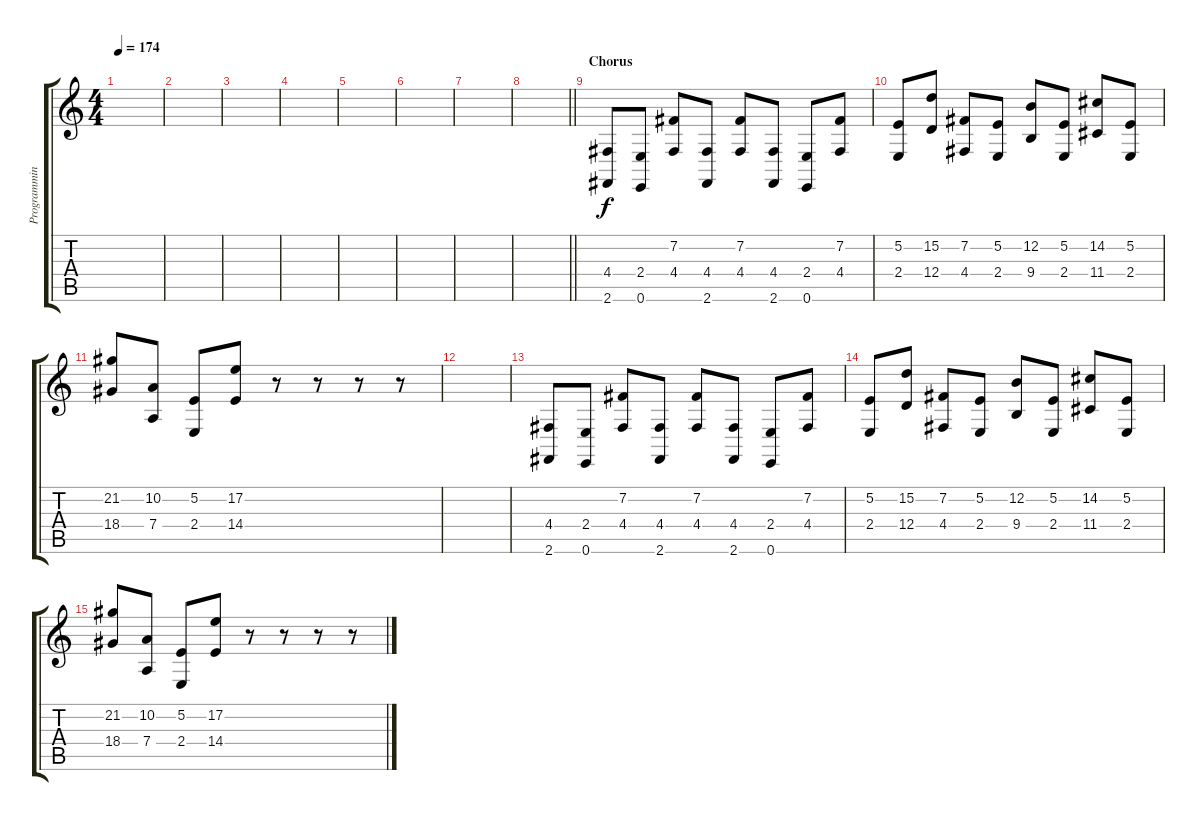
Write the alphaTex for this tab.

\track ("Programming" "Programmin") {instrument lead1square}
\staff {score tabs}
\tuning (E4 B3 G3 D3 A2 E2) {hide}
\ts (4 4)
\tempo 174
\clef g2
\ks c
|
|
|
|
|
|
|
\barLineRight lightlight
|
\section ("" "Chorus")
(4.4 2.6).8 (2.4 0.6).8 (7.2 4.4).8 (4.4 2.6).8 (7.2 4.4).8 (4.4 2.6).8 (2.4 0.6).8 (7.2 4.4).8 |
(5.2 2.4).8 (15.2 12.4).8 (7.2 4.4).8 (5.2 2.4).8 (12.2 9.4).8 (5.2 2.4).8 (14.2 11.4).8 (5.2 2.4).8 |
(21.2 18.4).8 (10.2 7.4).8 (5.2 2.4).8 (17.2 14.4).8 r.8 r.8 r.8 r.8 |
|
(4.4 2.6).8 (2.4 0.6).8 (7.2 4.4).8 (4.4 2.6).8 (7.2 4.4).8 (4.4 2.6).8 (2.4 0.6).8 (7.2 4.4).8 |
(5.2 2.4).8 (15.2 12.4).8 (7.2 4.4).8 (5.2 2.4).8 (12.2 9.4).8 (5.2 2.4).8 (14.2 11.4).8 (5.2 2.4).8 |
(21.2 18.4).8 (10.2 7.4).8 (5.2 2.4).8 (17.2 14.4).8 r.8 r.8 r.8 r.8
